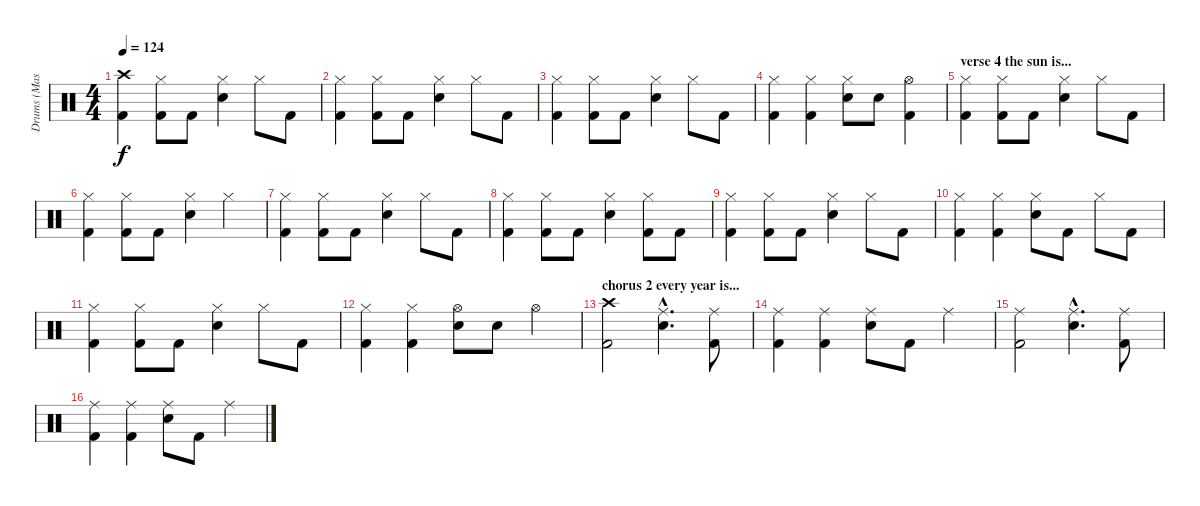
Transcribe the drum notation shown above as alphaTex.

\track ("Drums (Mason)" "Drums (Mas") {instrument percussion}
\staff {score}
\articulation defaults
\ts (4 4)
\tempo 124
\clef neutral
\ks c
("Crash high (hit)" "Kick (hit) 2").4{dy f} ("Hi-Hat (closed)" "Kick (hit) 2").8 "Kick (hit) 2".8 ("Hi-Hat (closed)" "Electric Snare (hit)").4 "Hi-Hat (closed)".8 "Kick (hit) 2".8 |
("Hi-Hat (closed)" "Kick (hit) 2").4 ("Hi-Hat (closed)" "Kick (hit) 2").8 "Kick (hit) 2".8 ("Hi-Hat (closed)" "Electric Snare (hit)").4 "Hi-Hat (closed)".8 "Kick (hit) 2".8 |
("Hi-Hat (closed)" "Kick (hit) 2").4 ("Hi-Hat (closed)" "Kick (hit) 2").8 "Kick (hit) 2".8 ("Hi-Hat (closed)" "Electric Snare (hit)").4 "Hi-Hat (closed)".8 "Kick (hit) 2".8 |
("Hi-Hat (closed)" "Kick (hit) 2").4 ("Hi-Hat (closed)" "Kick (hit) 2").4 ("Hi-Hat (closed)" "Electric Snare (hit)").8 "Electric Snare (hit)".8 ("Hi-Hat (open)" "Kick (hit) 2").4 |
\section ("" "verse 4 the sun is...")
("Hi-Hat (closed)" "Kick (hit) 2").4 ("Hi-Hat (closed)" "Kick (hit) 2").8 "Kick (hit) 2".8 ("Hi-Hat (closed)" "Electric Snare (hit)").4 "Hi-Hat (closed)".8 "Kick (hit) 2".8 |
("Hi-Hat (closed)" "Kick (hit) 2").4 ("Hi-Hat (closed)" "Kick (hit) 2").8 "Kick (hit) 2".8 ("Hi-Hat (closed)" "Electric Snare (hit)").4 "Hi-Hat (closed)".4 |
("Hi-Hat (closed)" "Kick (hit) 2").4 ("Hi-Hat (closed)" "Kick (hit) 2").8 "Kick (hit) 2".8 ("Hi-Hat (closed)" "Electric Snare (hit)").4 "Hi-Hat (closed)".8 "Kick (hit) 2".8 |
("Hi-Hat (closed)" "Kick (hit) 2").4 ("Hi-Hat (closed)" "Kick (hit) 2").8 "Kick (hit) 2".8 ("Hi-Hat (closed)" "Electric Snare (hit)").4 ("Hi-Hat (closed)" "Kick (hit) 2").8 "Kick (hit) 2".8 |
("Hi-Hat (closed)" "Kick (hit) 2").4 ("Hi-Hat (closed)" "Kick (hit) 2").8 "Kick (hit) 2".8 ("Hi-Hat (closed)" "Electric Snare (hit)").4 "Hi-Hat (closed)".8 "Kick (hit) 2".8 |
("Hi-Hat (closed)" "Kick (hit) 2").4 ("Hi-Hat (closed)" "Kick (hit) 2").4 ("Hi-Hat (closed)" "Electric Snare (hit)").8 "Kick (hit) 2".8 "Hi-Hat (closed)".8 "Kick (hit) 2".8 |
("Hi-Hat (closed)" "Kick (hit) 2").4 ("Hi-Hat (closed)" "Kick (hit) 2").8 "Kick (hit) 2".8 ("Hi-Hat (closed)" "Electric Snare (hit)").4 "Hi-Hat (closed)".8 "Kick (hit) 2".8 |
("Hi-Hat (closed)" "Kick (hit) 2").4 ("Hi-Hat (closed)" "Kick (hit) 2").4 ("Hi-Hat (open)" "Electric Snare (hit)").8 "Electric Snare (hit)".8 "Hi-Hat (open)".4 |
\section ("" "chorus 2 every year is...")
("Crash high (hit)" "Kick (hit) 2").2 ("Ride (middle)"{hac} "Electric Snare (hit)"{hac}).4{d} ("Ride (middle)" "Kick (hit) 2").8 |
("Ride (middle)" "Kick (hit) 2").4 ("Ride (middle)" "Kick (hit) 2").4 ("Ride (middle)" "Electric Snare (hit)").8 "Kick (hit) 2".8 "Ride (middle)".4 |
("Ride (middle)" "Kick (hit) 2").2 ("Ride (middle)"{hac} "Electric Snare (hit)"{hac}).4{d} ("Ride (middle)" "Kick (hit) 2").8 |
("Ride (middle)" "Kick (hit) 2").4 ("Ride (middle)" "Kick (hit) 2").4 ("Ride (middle)" "Electric Snare (hit)").8 "Kick (hit) 2".8 "Ride (middle)".4
